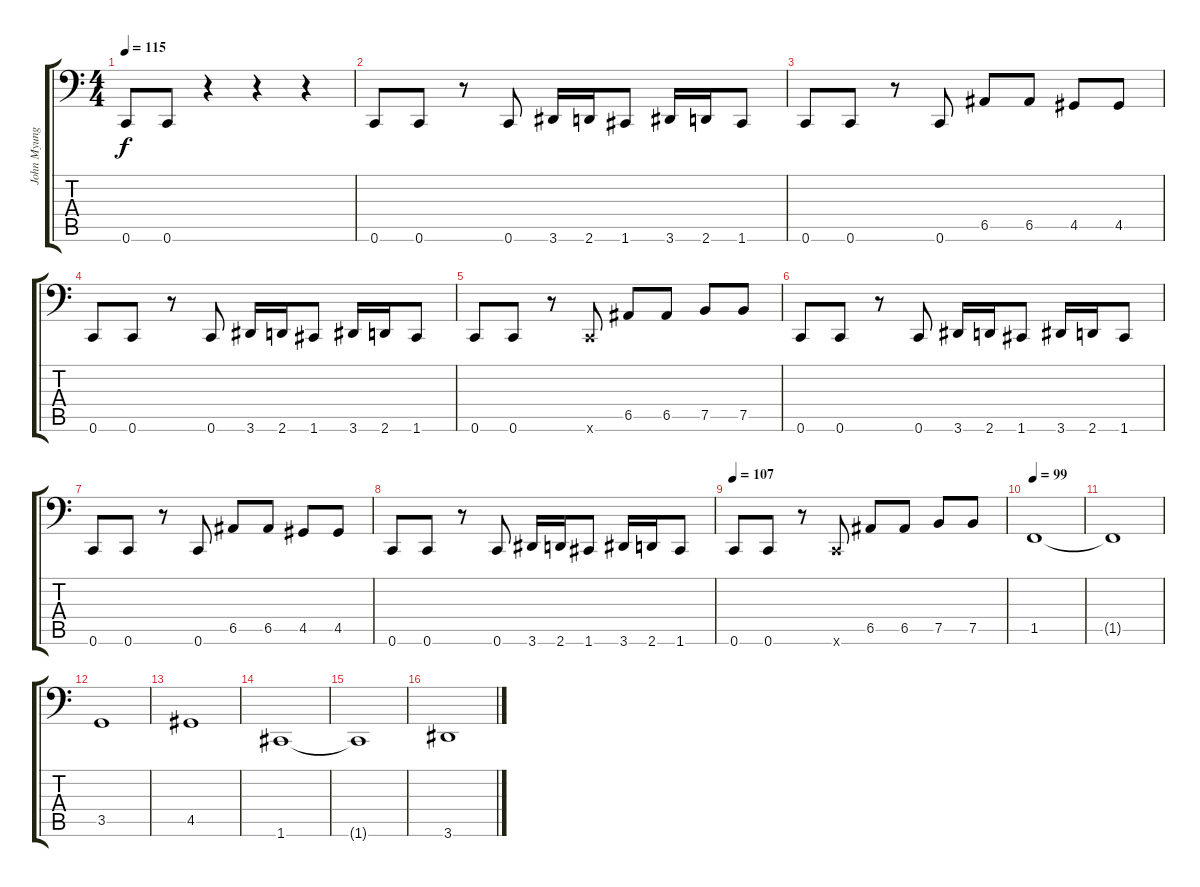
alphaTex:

\track ("John Myung" "John Myung") {instrument electricbassfinger}
\staff {score tabs}
\tuning (C3 G2 D2 A1 E1 C1) {hide}
\ts (4 4)
\tempo 115
\clef f4
\ks c
0.6.8{dy f} 0.6.8 r.4 r.4 r.4 |
0.6.8 0.6.8 r.8 0.6.8 3.6.16 2.6.16 1.6.8 3.6.16 2.6.16 1.6.8 |
0.6.8 0.6.8 r.8 0.6.8 6.5.8 6.5.8 4.5.8 4.5.8 |
0.6.8 0.6.8 r.8 0.6.8 3.6.16 2.6.16 1.6.8 3.6.16 2.6.16 1.6.8 |
0.6.8 0.6.8 r.8 0.6{x}.8 6.5.8 6.5.8 7.5.8 7.5.8 |
0.6.8 0.6.8 r.8 0.6.8 3.6.16 2.6.16 1.6.8 3.6.16 2.6.16 1.6.8 |
0.6.8 0.6.8 r.8 0.6.8 6.5.8 6.5.8 4.5.8 4.5.8 |
0.6.8 0.6.8 r.8 0.6.8 3.6.16 2.6.16 1.6.8 3.6.16 2.6.16 1.6.8 |
\tempo 107
0.6.8 0.6.8 r.8 0.6{x}.8 6.5.8 6.5.8 7.5.8 7.5.8 |
\tempo 99
1.5.1 |
1.5{t}.1 |
3.5.1 |
4.5.1 |
1.6.1 |
1.6{t}.1 |
3.6.1
